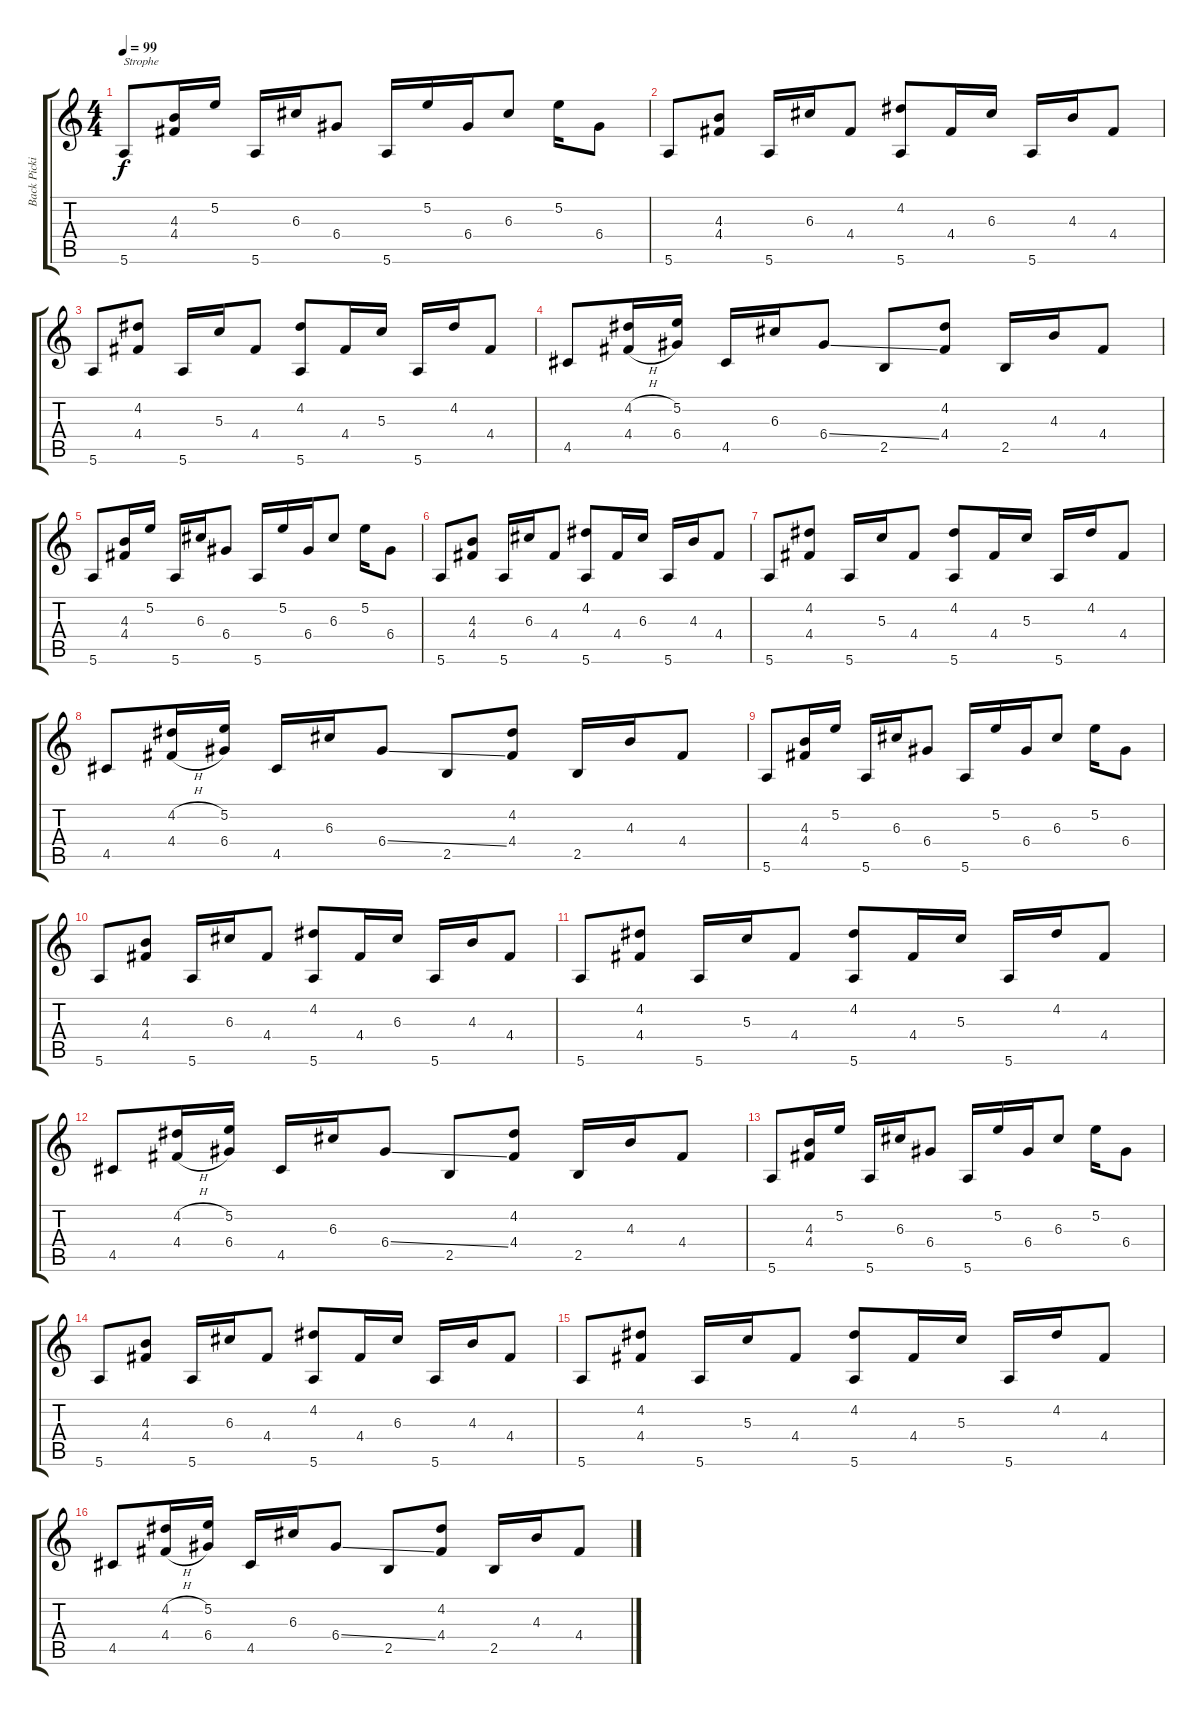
\track ("Back Picking" "Back Picki") {instrument acousticguitarnylon}
\staff {score tabs}
\tuning (E4 B3 G3 D3 A2 E2) {hide}
\ts (4 4)
\tempo 99
\clef g2
\ks c
5.6.8{txt "Strophe" dy f} (4.3 4.4).16 5.2.16 5.6.16 6.3.16 6.4.8 5.6.16 5.2.16 6.4.16 6.3.8 5.2.16 6.4.8 |
5.6.8 (4.3 4.4).8 5.6.16 6.3.16 4.4.8 (4.2 5.6).8 4.4.16 6.3.16 5.6.16 4.3.16 4.4.8 |
5.6.8 (4.2 4.4).8 5.6.16 5.3.16 4.4.8 (4.2 5.6).8 4.4.16 5.3.16 5.6.16 4.2.16 4.4.8 |
4.5.8 (4.2{h} 4.4{h}).16 (5.2 6.4).16 4.5.16 6.3.16 6.4{ss}.8 2.5.8 (4.2 4.4).8 2.5.16 4.3.16 4.4.8 |
5.6.8 (4.3 4.4).16 5.2.16 5.6.16 6.3.16 6.4.8 5.6.16 5.2.16 6.4.16 6.3.8 5.2.16 6.4.8 |
5.6.8 (4.3 4.4).8 5.6.16 6.3.16 4.4.8 (4.2 5.6).8 4.4.16 6.3.16 5.6.16 4.3.16 4.4.8 |
5.6.8 (4.2 4.4).8 5.6.16 5.3.16 4.4.8 (4.2 5.6).8 4.4.16 5.3.16 5.6.16 4.2.16 4.4.8 |
4.5.8 (4.2{h} 4.4{h}).16 (5.2 6.4).16 4.5.16 6.3.16 6.4{ss}.8 2.5.8 (4.2 4.4).8 2.5.16 4.3.16 4.4.8 |
5.6.8 (4.3 4.4).16 5.2.16 5.6.16 6.3.16 6.4.8 5.6.16 5.2.16 6.4.16 6.3.8 5.2.16 6.4.8 |
5.6.8 (4.3 4.4).8 5.6.16 6.3.16 4.4.8 (4.2 5.6).8 4.4.16 6.3.16 5.6.16 4.3.16 4.4.8 |
5.6.8 (4.2 4.4).8 5.6.16 5.3.16 4.4.8 (4.2 5.6).8 4.4.16 5.3.16 5.6.16 4.2.16 4.4.8 |
4.5.8 (4.2{h} 4.4{h}).16 (5.2 6.4).16 4.5.16 6.3.16 6.4{ss}.8 2.5.8 (4.2 4.4).8 2.5.16 4.3.16 4.4.8 |
5.6.8 (4.3 4.4).16 5.2.16 5.6.16 6.3.16 6.4.8 5.6.16 5.2.16 6.4.16 6.3.8 5.2.16 6.4.8 |
5.6.8 (4.3 4.4).8 5.6.16 6.3.16 4.4.8 (4.2 5.6).8 4.4.16 6.3.16 5.6.16 4.3.16 4.4.8 |
5.6.8 (4.2 4.4).8 5.6.16 5.3.16 4.4.8 (4.2 5.6).8 4.4.16 5.3.16 5.6.16 4.2.16 4.4.8 |
4.5.8 (4.2{h} 4.4{h}).16 (5.2 6.4).16 4.5.16 6.3.16 6.4{ss}.8 2.5.8 (4.2 4.4).8 2.5.16 4.3.16 4.4.8
